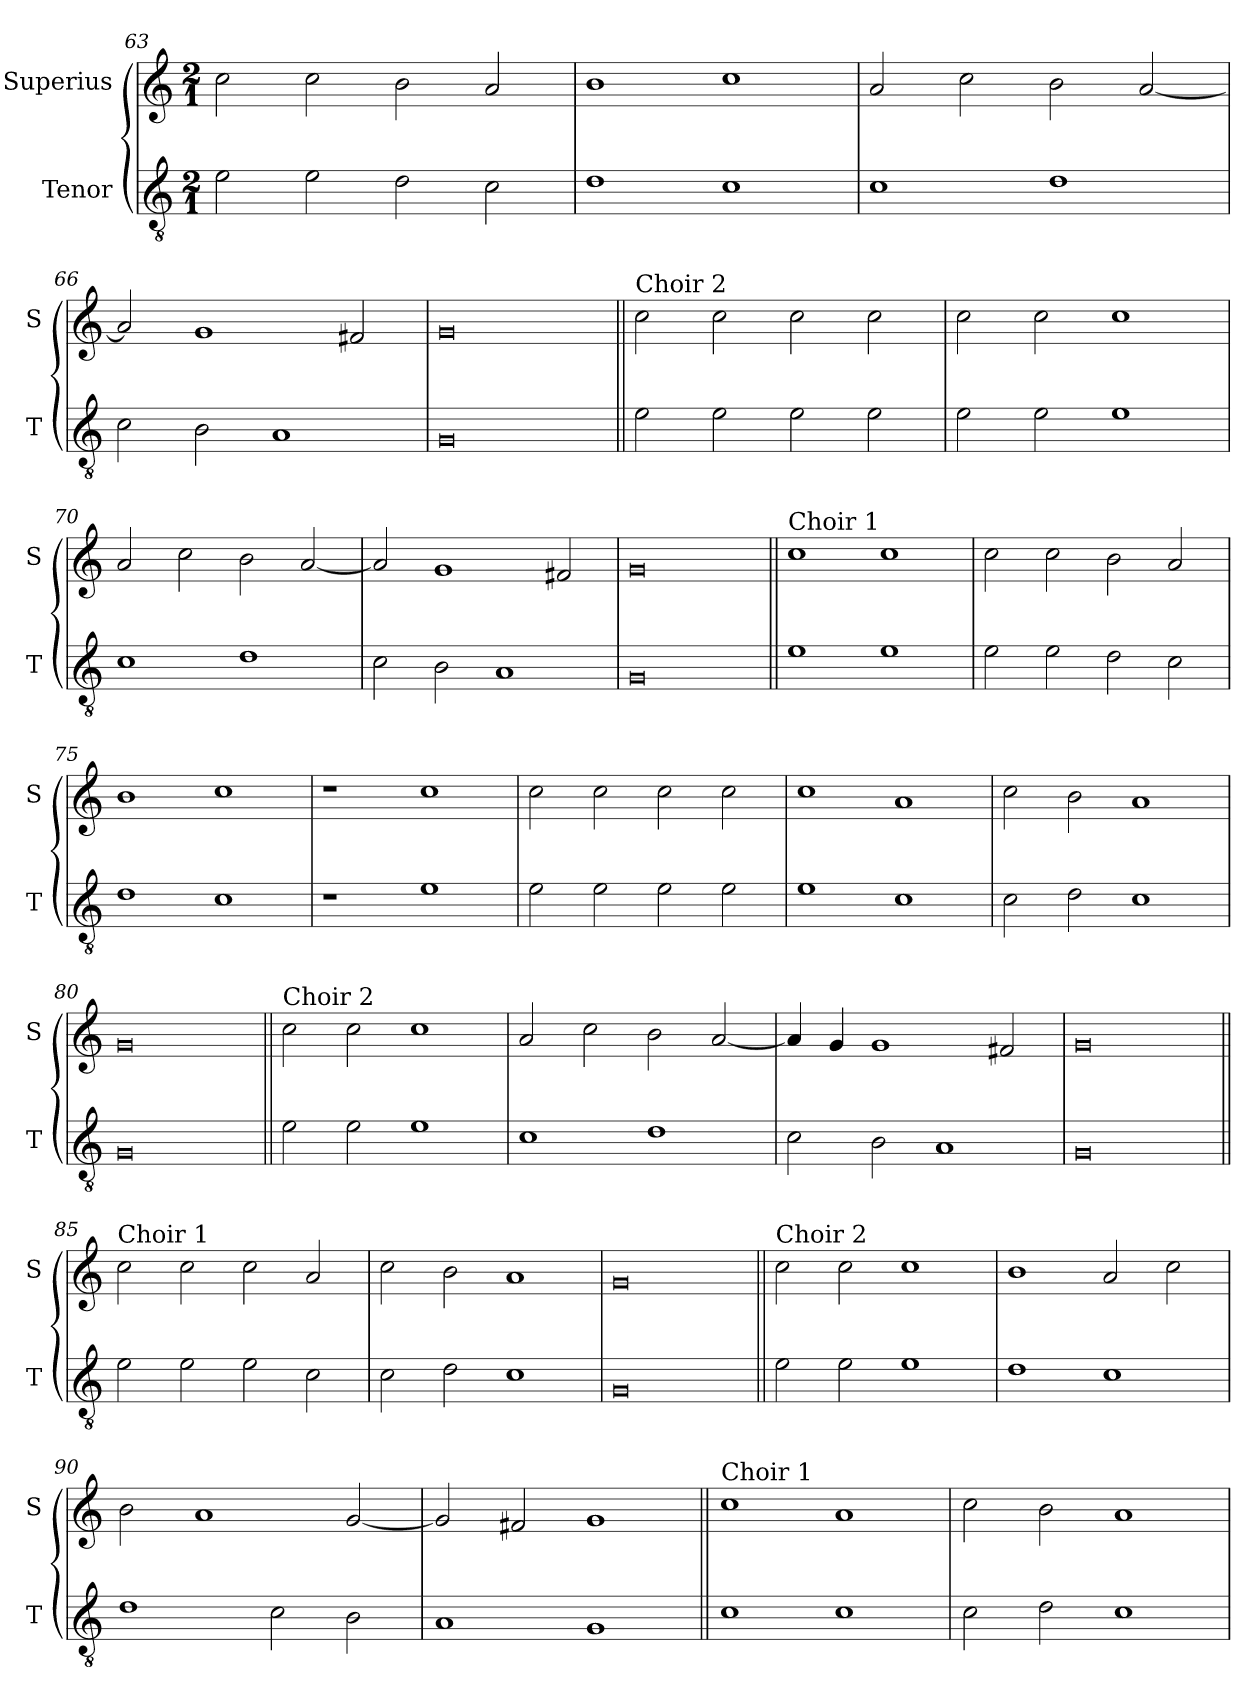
**kern	**kern
*part2	*part1
*staff2	*staff1
*I"Tenor	*I"Superius
*I'T	*I'S
*clefGv2	*clefG2
*k[]	*k[]
*M2/1	*M2/1
=63	=63
2e\	2cc\
2e\	2cc\
2d\	2b\
2c\	2a/
=64	=64
1d	1b
1c	1cc
=65	=65
1c	2a/
.	2cc\
1d	2b\
.	[2a/
=66	=66
2c\	2a/]
2B\	1g
1A	.
.	2f#X/
=67	=67
0G	0g
=68||	=68||
!	!LO:TX:a:t=Choir 2
2e\	2cc\
2e\	2cc\
2e\	2cc\
2e\	2cc\
=69	=69
2e\	2cc\
2e\	2cc\
1e	1cc
=70	=70
1c	2a/
.	2cc\
1d	2b\
.	[2a/
=71	=71
2c\	2a/]
2B\	1g
1A	.
.	2f#X/
=72	=72
0G	0g
=73||	=73||
!	!LO:TX:a:t=Choir 1
1e	1cc
1e	1cc
=74	=74
2e\	2cc\
2e\	2cc\
2d\	2b\
2c\	2a/
=75	=75
1d	1b
1c	1cc
=76	=76
1r	1r
1e	1cc
=77	=77
2e\	2cc\
2e\	2cc\
2e\	2cc\
2e\	2cc\
=78	=78
1e	1cc
1c	1a
=79	=79
2c\	2cc\
2d\	2b\
1c	1a
=80	=80
0G	0g
=81||	=81||
!	!LO:TX:a:t=Choir 2
2e\	2cc\
2e\	2cc\
1e	1cc
=82	=82
1c	2a/
.	2cc\
1d	2b\
.	[2a/
=83	=83
2c\	4a/]
.	4g/
2B\	1g
1A	.
.	2f#X/
=84	=84
0G	0g
=85||	=85||
!	!LO:TX:a:t=Choir 1
2e\	2cc\
2e\	2cc\
2e\	2cc\
2c\	2a/
=86	=86
2c\	2cc\
2d\	2b\
1c	1a
=87	=87
0G	0g
=88||	=88||
!	!LO:TX:a:t=Choir 2
2e\	2cc\
2e\	2cc\
1e	1cc
=89	=89
1d	1b
1c	2a/
.	2cc\
=90	=90
1d	2b\
.	1a
2c\	.
2B\	[2g/
=91	=91
1A	2g/]
.	2f#X/
1G	1g
=92||	=92||
!	!LO:TX:a:t=Choir 1
1c	1cc
1c	1a
=93	=93
2c\	2cc\
2d\	2b\
1c	1a
=	=
*-	*-
